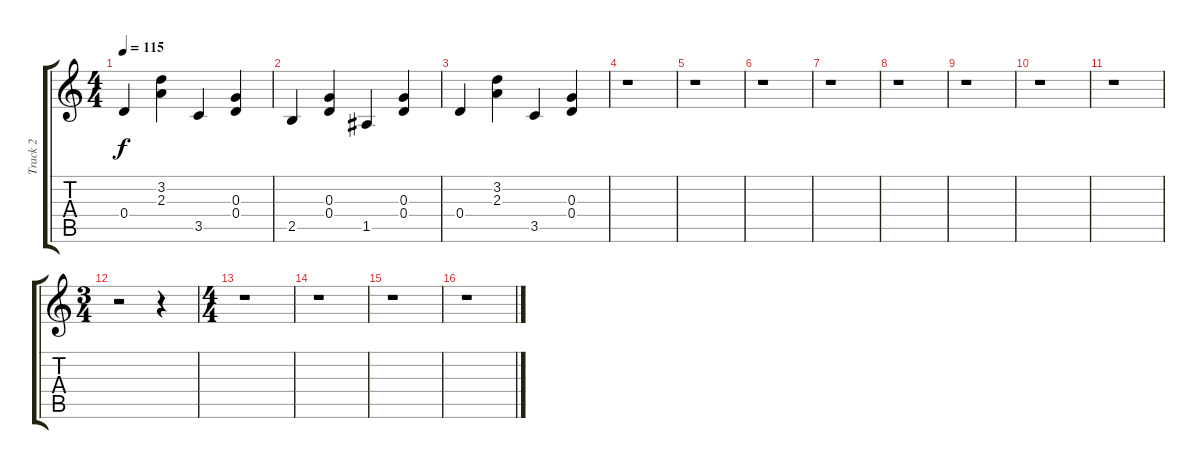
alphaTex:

\track ("Track 2" "Track 2") {instrument electricguitarclean}
\staff {score tabs}
\tuning (E4 B3 G3 D3 A2 E2) {hide}
\ts (4 4)
\tempo 115
\clef g2
\ks c
0.4.4{dy f} (3.2 2.3).4 3.5.4 (0.3 0.4).4 |
2.5.4 (0.3 0.4).4{volume 0} 1.5.4 (0.3 0.4).4 |
0.4.4 (3.2 2.3).4 3.5.4 (0.3 0.4).4 |
r.1 |
r.1 |
r.1 |
r.1 |
r.1 |
r.1 |
r.1 |
r.1 |
\ts (3 4)
r.2 r.4 |
\ts (4 4)
r.1 |
r.1 |
r.1 |
r.1
